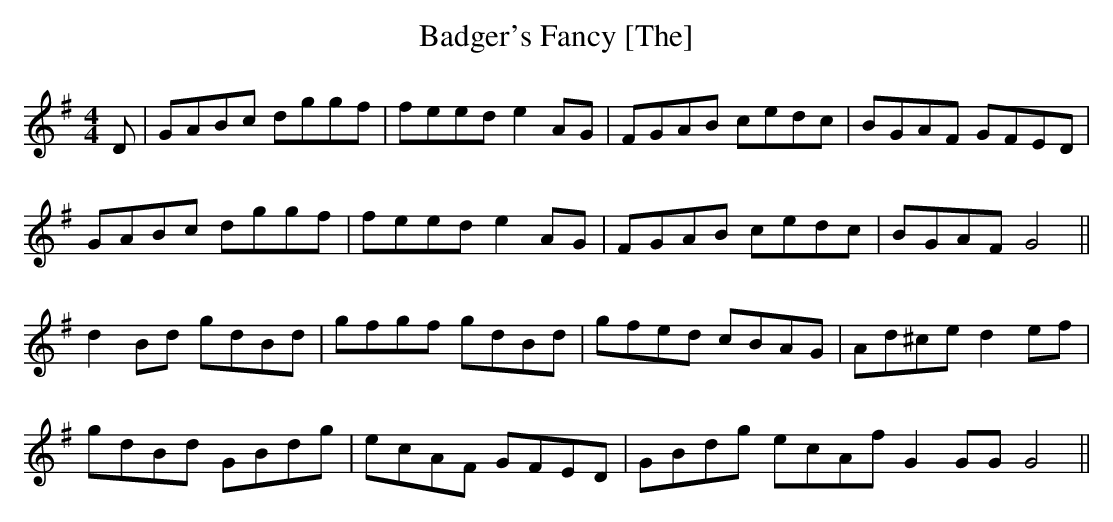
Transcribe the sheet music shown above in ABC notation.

X:1
T: Badger's Fancy [The]
L: 1/8
M: 4/4
K: G
D|GABc dggf|feed e2 AG|FGAB cedc|BGAF GFED|
GABc dggf|feed e2 AG|FGAB cedc|BGAF G4 ||
d2 Bd gdBd|gfgf gdBd|gfed cBAG|Ad^ce d2 ef|
gdBd GBdg|ecAF GFED|GBdg ecAf G2 GG G4 ||
